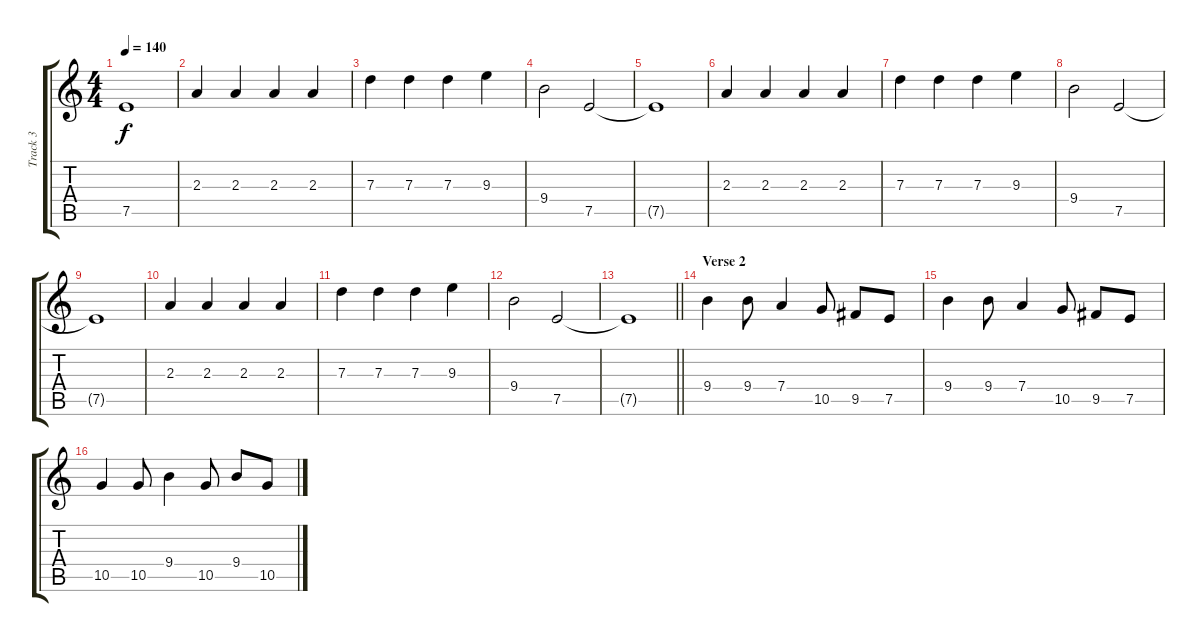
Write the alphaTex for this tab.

\track ("Track 3" "Track 3") {instrument overdrivenguitar}
\staff {score tabs}
\tuning (E4 B3 G3 D3 A2 E2) {hide}
\ts (4 4)
\tempo 140
\clef g2
\ks c
7.5{t}.1{dy f} |
2.3.4 2.3.4 2.3.4 2.3.4 |
7.3.4 7.3.4 7.3.4 9.3.4 |
9.4.2 7.5.2 |
7.5{t}.1 |
2.3.4 2.3.4 2.3.4 2.3.4 |
7.3.4 7.3.4 7.3.4 9.3.4 |
9.4.2 7.5.2 |
7.5{t}.1 |
2.3.4 2.3.4 2.3.4 2.3.4 |
7.3.4 7.3.4 7.3.4 9.3.4 |
9.4.2 7.5.2 |
\barLineRight lightlight
7.5{t}.1 |
\section ("" "Verse 2")
9.4.4 9.4.8 7.4.4 10.5.8 9.5.8 7.5.8 |
9.4.4 9.4.8 7.4.4 10.5.8 9.5.8 7.5.8 |
10.5.4 10.5.8 9.4.4 10.5.8 9.4.8 10.5.8
